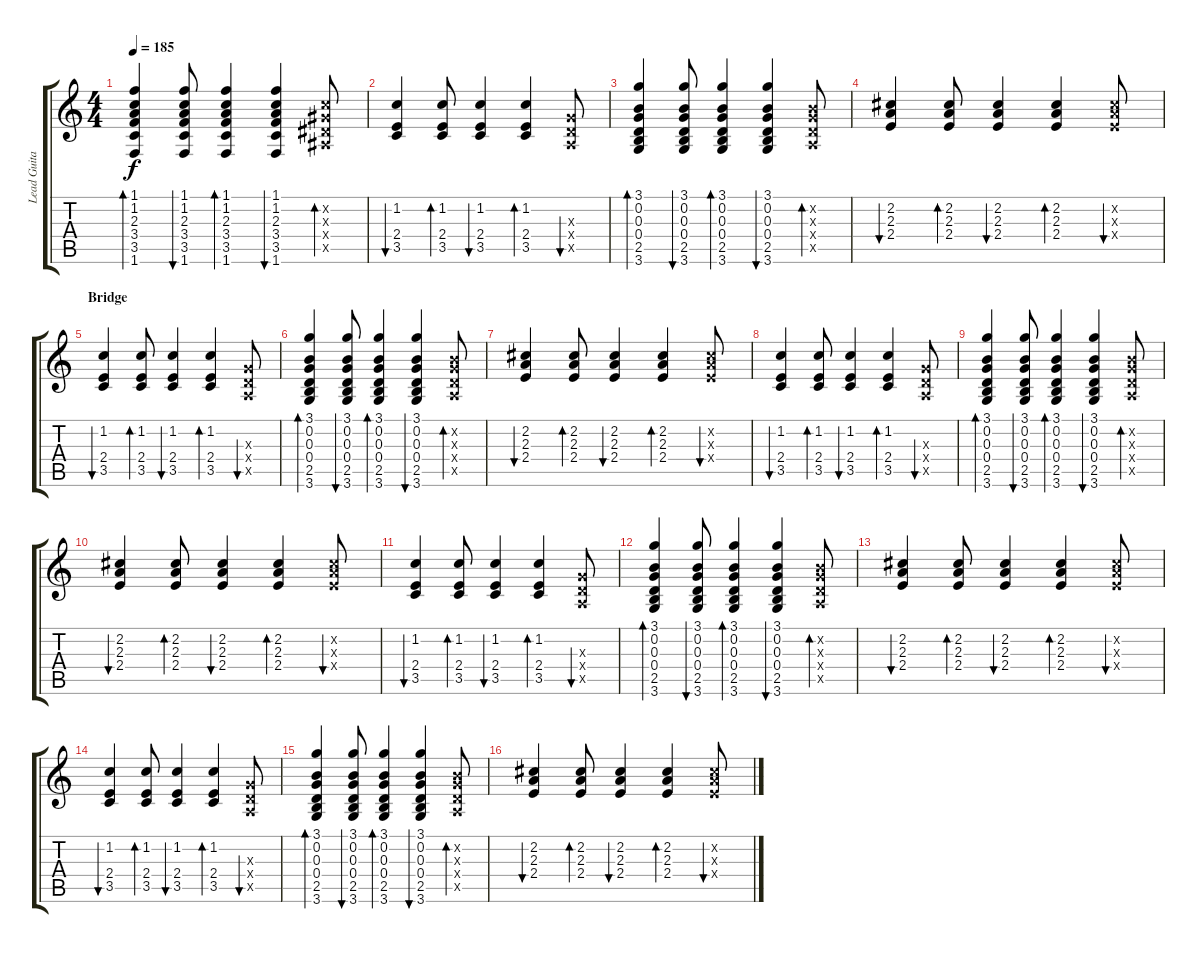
\track ("Lead Guitar - " "Lead Guita") {instrument acousticguitarsteel}
\staff {score tabs}
\tuning (E4 B3 G3 D3 A2 E2) {hide}
\ts (4 4)
\tempo 185
\clef g2
\ks c
(1.1 1.2 2.3 3.4 3.5 1.6).4{bd 60 dy f} (1.1 1.2 2.3 3.4 3.5 1.6).8{bu 60} (1.1 1.2 2.3 3.4 3.5 1.6).4{bd 60} (1.1 1.2 2.3 3.4 3.5 1.6).4{bu 60} (1.2{x} 1.3{x} 1.4{x} 1.5{x}).8{bd 60} |
(1.2 2.4 3.5).4{bu 60} (1.2 2.4 3.5).8{bd 60} (1.2 2.4 3.5).4{bu 60} (1.2 2.4 3.5).4{bd 60} (0.3{x} 0.4{x} 0.5{x}).8{bu 60} |
(3.1 0.2 0.3 0.4 2.5 3.6).4{bd 60} (3.1 0.2 0.3 0.4 2.5 3.6).8{bu 60} (3.1 0.2 0.3 0.4 2.5 3.6).4{bd 60} (3.1 0.2 0.3 0.4 2.5 3.6).4{bu 60} (0.2{x} 0.3{x} 0.4{x} 0.5{x}).8{bd 60} |
(2.2 2.3 2.4).4{bu 60} (2.2 2.3 2.4).8{bd 60} (2.2 2.3 2.4).4{bu 60} (2.2 2.3 2.4).4{bd 60} (2.2{x} 2.3{x} 2.4{x}).8{bu 60} |
\section ("" "Bridge")
(1.2 2.4 3.5).4{bu 60} (1.2 2.4 3.5).8{bd 60} (1.2 2.4 3.5).4{bu 60} (1.2 2.4 3.5).4{bd 60} (0.3{x} 0.4{x} 0.5{x}).8{bu 60} |
(3.1 0.2 0.3 0.4 2.5 3.6).4{bd 60} (3.1 0.2 0.3 0.4 2.5 3.6).8{bu 60} (3.1 0.2 0.3 0.4 2.5 3.6).4{bd 60} (3.1 0.2 0.3 0.4 2.5 3.6).4{bu 60} (0.2{x} 0.3{x} 0.4{x} 0.5{x}).8{bd 60} |
(2.2 2.3 2.4).4{bu 60} (2.2 2.3 2.4).8{bd 60} (2.2 2.3 2.4).4{bu 60} (2.2 2.3 2.4).4{bd 60} (2.2{x} 2.3{x} 2.4{x}).8{bu 60} |
(1.2 2.4 3.5).4{bu 60} (1.2 2.4 3.5).8{bd 60} (1.2 2.4 3.5).4{bu 60} (1.2 2.4 3.5).4{bd 60} (0.3{x} 0.4{x} 0.5{x}).8{bu 60} |
(3.1 0.2 0.3 0.4 2.5 3.6).4{bd 60} (3.1 0.2 0.3 0.4 2.5 3.6).8{bu 60} (3.1 0.2 0.3 0.4 2.5 3.6).4{bd 60} (3.1 0.2 0.3 0.4 2.5 3.6).4{bu 60} (0.2{x} 0.3{x} 0.4{x} 0.5{x}).8{bd 60} |
(2.2 2.3 2.4).4{bu 60} (2.2 2.3 2.4).8{bd 60} (2.2 2.3 2.4).4{bu 60} (2.2 2.3 2.4).4{bd 60} (2.2{x} 2.3{x} 2.4{x}).8{bu 60} |
(1.2 2.4 3.5).4{bu 60} (1.2 2.4 3.5).8{bd 60} (1.2 2.4 3.5).4{bu 60} (1.2 2.4 3.5).4{bd 60} (0.3{x} 0.4{x} 0.5{x}).8{bu 60} |
(3.1 0.2 0.3 0.4 2.5 3.6).4{bd 60} (3.1 0.2 0.3 0.4 2.5 3.6).8{bu 60} (3.1 0.2 0.3 0.4 2.5 3.6).4{bd 60} (3.1 0.2 0.3 0.4 2.5 3.6).4{bu 60} (0.2{x} 0.3{x} 0.4{x} 0.5{x}).8{bd 60} |
(2.2 2.3 2.4).4{bu 60} (2.2 2.3 2.4).8{bd 60} (2.2 2.3 2.4).4{bu 60} (2.2 2.3 2.4).4{bd 60} (2.2{x} 2.3{x} 2.4{x}).8{bu 60} |
(1.2 2.4 3.5).4{bu 60} (1.2 2.4 3.5).8{bd 60} (1.2 2.4 3.5).4{bu 60} (1.2 2.4 3.5).4{bd 60} (0.3{x} 0.4{x} 0.5{x}).8{bu 60} |
(3.1 0.2 0.3 0.4 2.5 3.6).4{bd 60} (3.1 0.2 0.3 0.4 2.5 3.6).8{bu 60} (3.1 0.2 0.3 0.4 2.5 3.6).4{bd 60} (3.1 0.2 0.3 0.4 2.5 3.6).4{bu 60} (0.2{x} 0.3{x} 0.4{x} 0.5{x}).8{bd 60} |
(2.2 2.3 2.4).4{bu 60} (2.2 2.3 2.4).8{bd 60} (2.2 2.3 2.4).4{bu 60} (2.2 2.3 2.4).4{bd 60} (2.2{x} 2.3{x} 2.4{x}).8{bu 60}
